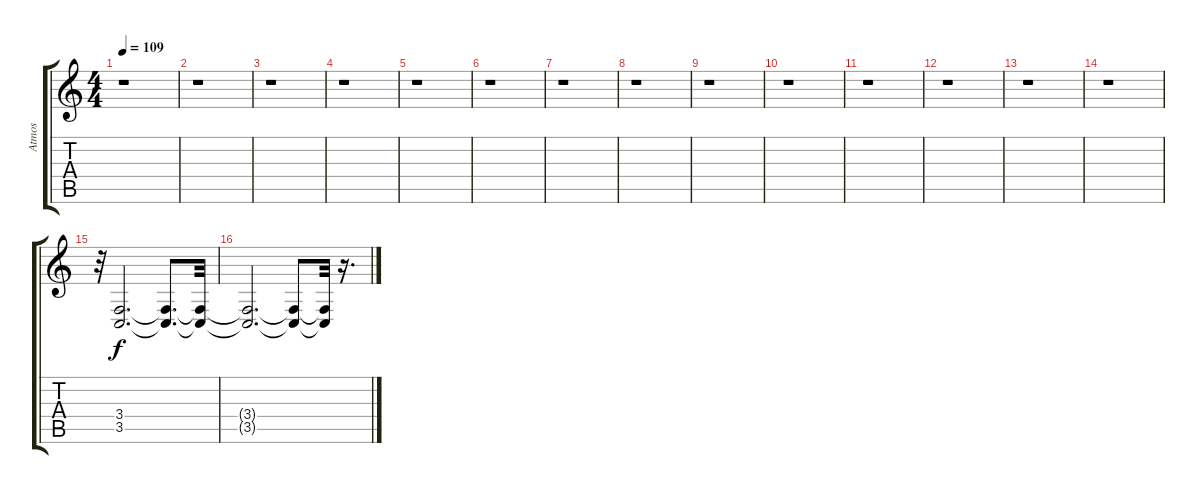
\track ("Atmos" "Atmos") {instrument fx7echoes}
\staff {score tabs}
\tuning (E4 B3 G3 D3 A2 E2) {hide}
\ts (4 4)
\tempo 109
\clef g2
\ks c
r.1{dy f} |
r.1 |
r.1 |
r.1 |
r.1 |
r.1 |
r.1 |
r.1 |
r.1 |
r.1 |
r.1 |
r.1 |
r.1 |
r.1 |
r.32 (3.4 3.5).2{d} (3.4{t} 3.5{t}).8{d} (3.4{t} 3.5{t}).32 |
(3.4{t} 3.5{t}).2{d} (3.4{t} 3.5{t}).8 (3.4{t} 3.5{t}).32 r.16{d}
